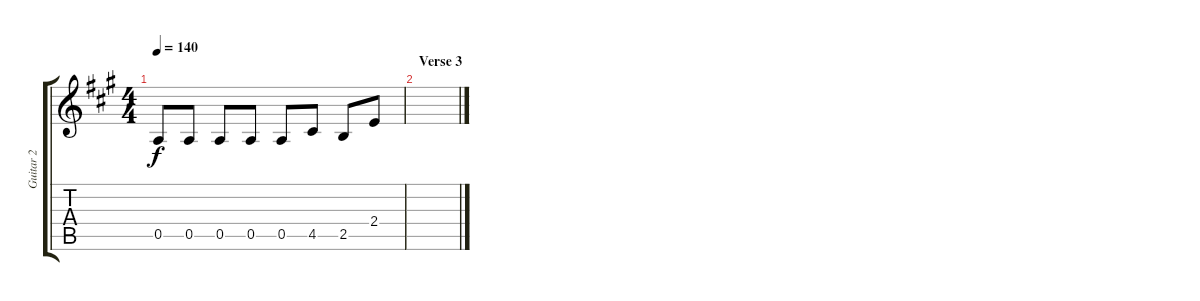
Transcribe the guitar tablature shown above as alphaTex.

\track ("Guitar 2" "Guitar 2") {instrument acousticguitarsteel}
\staff {score tabs}
\tuning (E4 B3 G3 D3 A2 E2) {hide}
\ts (4 4)
\tempo 140
\clef g2
\ks a
0.5.8{dy f} 0.5.8 0.5.8 0.5.8 0.5.8 4.5.8 2.5.8 2.4.8 |
\section ("" "Verse 3")
